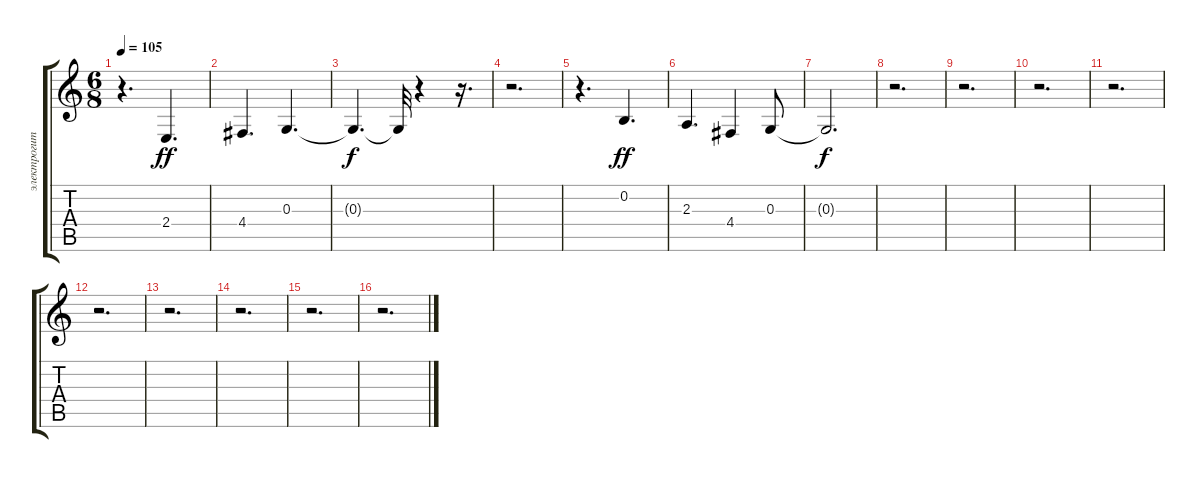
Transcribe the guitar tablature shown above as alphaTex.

\track ("электрогитара" "электрогит") {instrument altosax}
\staff {score tabs}
\tuning (E4 B3 G3 D3 A2 E2) {hide}
\ts (6 8)
\tempo 105
\clef g2
\ks c
r.4{d dy f} 2.4.4{d dy ff} |
4.4.4{d} 0.3.4{d} |
0.3{t}.4{d dy f} 0.3{t}.32 r.4 r.16{d} |
r.2{d} |
r.4{d} 0.2.4{d dy ff} |
2.3.4{d} 4.4.4 0.3.8 |
0.3{t}.2{d dy f} |
r.2{d} |
r.2{d} |
r.2{d} |
r.2{d} |
r.2{d} |
r.2{d} |
r.2{d} |
r.2{d} |
r.2{d}
